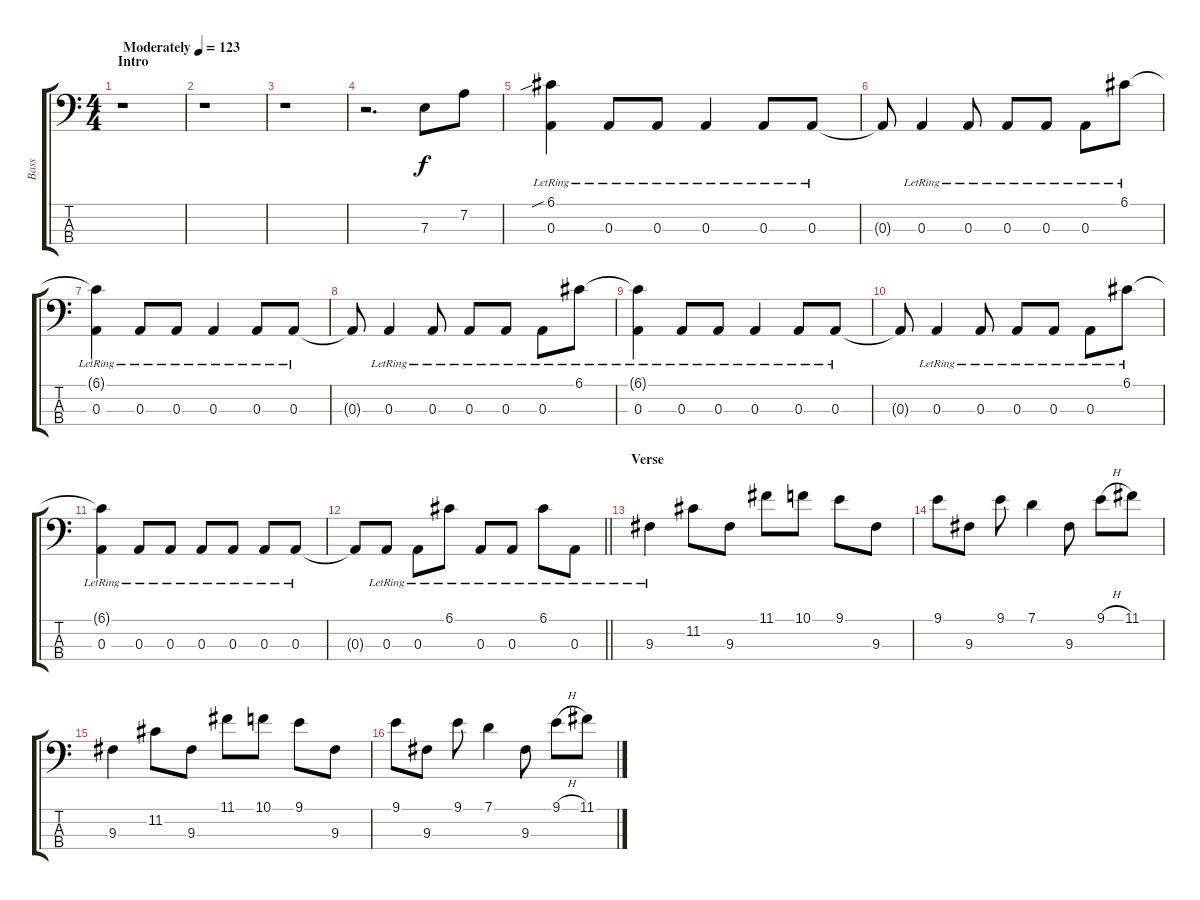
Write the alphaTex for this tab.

\track ("Bass" "Bass") {instrument electricbassfinger}
\staff {score tabs}
\tuning (G2 D2 A1 E1) {hide}
\ts (4 4)
\section ("" "Intro")
\tempo (123 "Moderately")
\clef f4
\ks c
r.1{dy f instrument electricbassfinger} |
r.1 |
r.1 |
r.2{d} 7.3.8 7.2.8 |
(6.1{sib lr} 0.3{lr}).4 0.3{lr}.8 0.3{lr}.8 0.3{lr}.4 0.3{lr}.8 0.3{lr}.8 |
0.3{t}.8 0.3{lr}.4 0.3{lr}.8 0.3{lr}.8 0.3{lr}.8 0.3{lr}.8 6.1{lr}.8 |
(6.1{t} 0.3{lr}).4 0.3{lr}.8 0.3{lr}.8 0.3{lr}.4 0.3{lr}.8 0.3{lr}.8 |
0.3{t}.8 0.3{lr}.4 0.3{lr}.8 0.3{lr}.8 0.3{lr}.8 0.3{lr}.8 6.1{lr}.8 |
(6.1{t} 0.3{lr}).4 0.3{lr}.8 0.3{lr}.8 0.3{lr}.4 0.3{lr}.8 0.3{lr}.8 |
0.3{t}.8 0.3{lr}.4 0.3{lr}.8 0.3{lr}.8 0.3{lr}.8 0.3{lr}.8 6.1{lr}.8 |
(6.1{t} 0.3{lr}).4 0.3{lr}.8 0.3{lr}.8 0.3{lr}.8 0.3{lr}.8 0.3{lr}.8 0.3{lr}.8 |
\barLineRight lightlight
0.3{t}.8 0.3{lr}.8 0.3{lr}.8 6.1{lr}.8 0.3{lr}.8 0.3{lr}.8 6.1{lr}.8 0.3{lr}.8 |
\section ("" "Verse")
9.3{lr}.4 11.2.8 9.3.8 11.1.8 10.1.8 9.1.8 9.3.8 |
9.1.8 9.3.8 9.1.8 7.1.4 9.3.8 9.1{h}.8 11.1.8 |
9.3.4 11.2.8 9.3.8 11.1.8 10.1.8 9.1.8 9.3.8 |
9.1.8 9.3.8 9.1.8 7.1.4 9.3.8 9.1{h}.8 11.1.8
